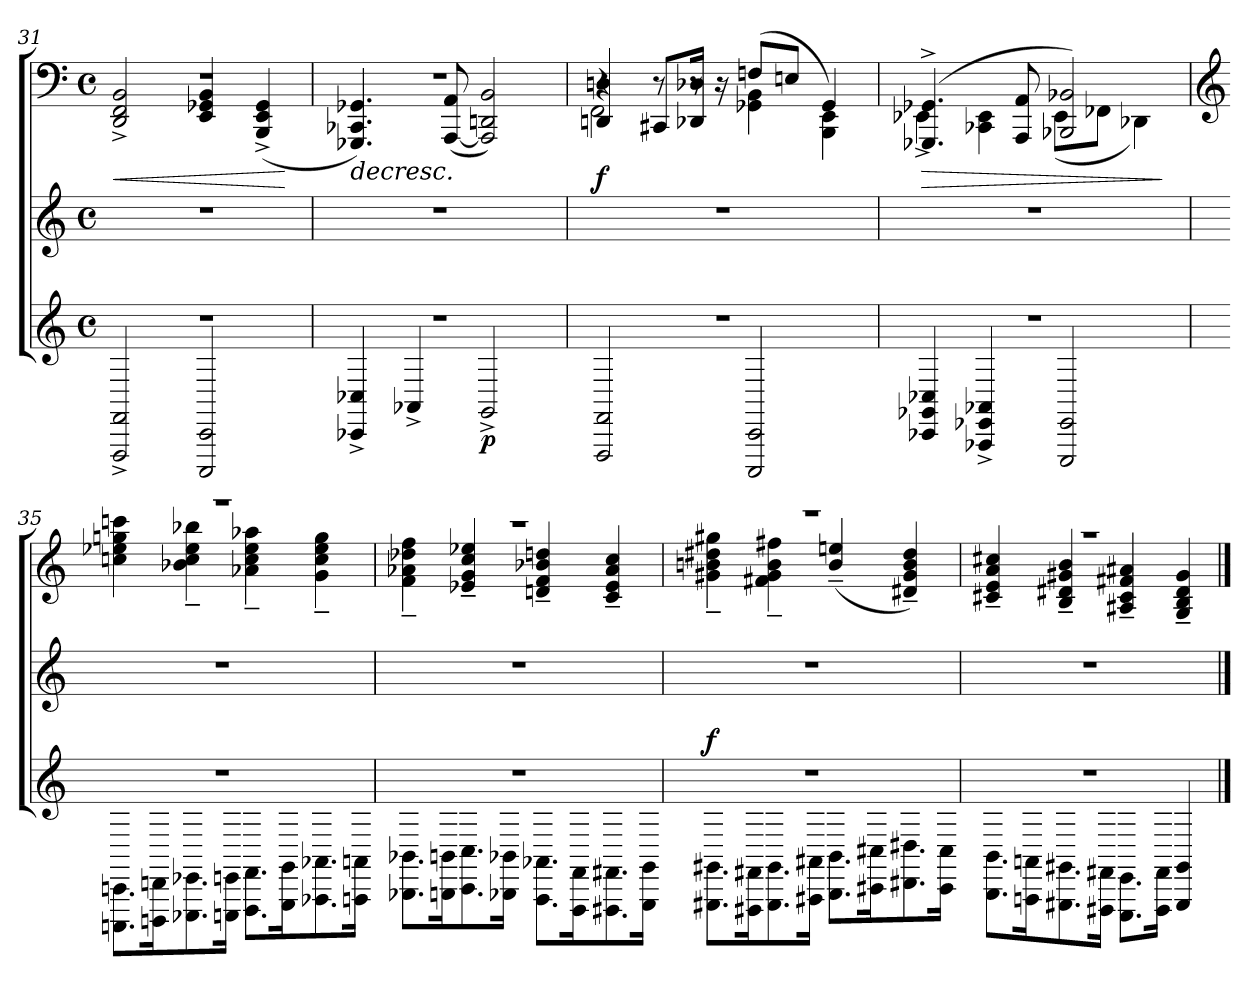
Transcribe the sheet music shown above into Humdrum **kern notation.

**kern	**kern	**dynam	**kern	**dynam
*part2	*part2	*part2	*part1	*part1
*staff3	*staff2	*staff2/3	*staff1	*staff1
*clefG2	*clefG2	*	*clefF4	*
*k[]	*k[]	*	*k[]	*
*M4/4	*M4/4	*	*M4/4	*
*met(c)	*met(c)	*	*met(c)	*
=31	=31	=31	=31	=31
*^	*	*	*	*
!	!	!	!	!	!LO:HP:b
*	*	*	*	*^	*
1r	2FFF/^ 2FF/^	1r	.	1r	2DD/^ 2FF/^ 2BB/^	<
.	2CCC/ 2CC/	.	.	.	4EE/ 4GG-X/ 4BB/	.
.	.	.	.	.	(>4BBB/^ 4EE/^ 4GG-/^	.
*v	*v	*	*	*v	*v	*
.	.	.	.	[
=32	=32	=32	=32	=32
*^	*	*	*	*
!	!	!	!	!	!LO:HP:b
*	*	*	*	*^	*
1r	4CC-X/^ 4C-X/^	1r	.	1r	4.GGG-X/ 4.CC-X/ 4.GG-X/)	>
.	4AA-X^/	.	.	.	.	.
.	.	.	.	.	(>[8AAA/ 8AA/	.
!	!	!	!LO:DY:b=2	!	!	!
.	2GG^/	.	p	.	2AAA/] 2DDn/ 2BB/)	.
=33	=33	=33	=33	=33	=33	=33
*	*	*	*	*	*^	*
!	!	!	!	!	!	!	!LO:DY:b
1r	2FFF/ 2FF/	1r	.	4DDn/ 4Dn/	4r	2FF\	f
.	.	.	.	8CC#X/L	8r	.	.
.	.	.	.	16DD-X/ 16D-X/Jk	8r	.	.
.	.	.	.	16r	.	.	.
.	2CCC/ 2CC/	.	.	(>8Fn/L	4GG-X\ 4BB\	2ryy	]
.	.	.	.	8En/J	.	.	.
.	.	.	.	4GG-/)	4BBB\ 4EE\	.	.
*	*	*	*	*	*v	*v	*
=34	=34	=34	=34	=34	=34	=34
!	!	!	!	!	!	!LO:HP:b
1r	4CC-X/ 4GG-X/ 4C-X/	1r	.	(>4.GGG-X/^ 4.GG-X/^	4EE-X^\	>
.	4AAA-X/^ 4EE-X/^ 4AA-X/^	.	.	.	4CC-X\ 4EE-\	.
.	.	.	.	8AAA/ 8AA/	.	.
.	2EEE/ 2EE-/	.	.	2BBB-X/ 2BB-X/)	(<8EE-\L	.
.	.	.	.	.	8FF-X\J	.
.	.	.	.	.	4DD-X\)	.
*v	*v	*	*	*v	*v	*
.	.	.	.	]
=35	=35	=35	=35	=35
*	*	*	*clefG2	*
*^	*	*	*^	*
1r	8.CCCn\ 8.CCn\L	1r	.	1r	4ccn\ 4ee-X\ 4ggn\ 4cccn\	.
.	16DDDn\ 16DDn\K	.	.	.	.	.
.	8.EEE-X\ 8.EE-X\	.	.	.	4b-X\~ 4cc\~ 4ee-\~ 4bb-X\~	.
.	16EEEn\ 16EEn\Jk	.	.	.	.	.
.	8.FFF\ 8.FF\L	.	.	.	4a-X\~ 4cc\~ 4ee-\~ 4aa-X\~	.
.	16GGG\ 16GG\K	.	.	.	.	.
.	8.AAA-X\ 8.AA-X\	.	.	.	4g\~ 4cc\~ 4ee-\~ 4gg\~	.
.	16AAAn\ 16AAn\Jk	.	.	.	.	.
=36	=36	=36	=36	=36	=36	=36
1r	8.BBB-X\ 8.BB-X\L	1r	.	1r	4f\~ 4a-X\~ 4dd-X\~ 4ff\~	.
.	16BBBn\ 16BBn\K	.	.	.	.	.
.	8.CC\ 8.C\	.	.	.	4e-X/~ 4g/~ 4cc/~ 4ee-X/~	.
.	16BBB-X\ 16BB-X\Jk	.	.	.	.	.
.	8.AAA\ 8.AA-X\L	.	.	.	4dn/~ 4f/~ 4b-X/~ 4ddn/~	.
.	16FFF\ 16FF\K	.	.	.	.	.
.	8.FFF#X\ 8.FF#X\	.	.	.	4c/~ 4e-/~ 4a-/~ 4cc/~	.
.	16GGG\ 16GG\Jk	.	.	.	.	.
=37	=37	=37	=37	=37	=37	=37
!	!	!	!LO:DY:a=2	!	!	!
1r	8.GGG#X\ 8.GG#X\L	1r	f	1r	4g#X\~ 4bn\~ 4dd#X\~ 4gg#X\~	.
.	16FFF#X\ 16FF#X\K	.	.	.	.	.
.	8.GGG#\ 8.GG#\	.	.	.	4f#X\~ 4g#\~ 4b\~ 4ff#X\~	.
.	16AAA#X\ 16AA#X\Jk	.	.	.	.	.
.	8.BBB\ 8.BB\L	.	.	.	(<4b/~ 4een/~	.
.	16CC#X\ 16C#X\K	.	.	.	.	.
.	8.DD#X\ 8.D#X\	.	.	.	4d#X/~ 4g#/~ 4b/~ 4dd#/~)	.
.	16CC#\ 16C#\Jk	.	.	.	.	.
=38	=38	=38	=38	=38	=38	=38
1r	8.BBB\ 8.BB\L	1r	.	1r	4c#X/~ 4e/~ 4a/~ 4cc#X/~	.
.	16AAAn\ 16AAn\K	.	.	.	.	.
.	8.GGG#X\ 8.GG#X\	.	.	.	4B/~ 4d#X/~ 4g#X/~ 4b/~	.
.	16FFF#X\ 16FF#X\Jk	.	.	.	.	.
.	8.EEE\ 8.EE\L	.	.	.	4A#X/~ 4c#/~ 4f#X/~ 4a#X/~	.
.	16FFF#\ 16FF#\Jk	.	.	.	.	.
.	4GGG#/ 4GG#/	.	.	.	4G/~ 4B/~ 4d#/~ 4g#/~	.
*v	*v	*	*	*v	*v	*
==	==	==	==	==
*-	*-	*-	*-	*-
